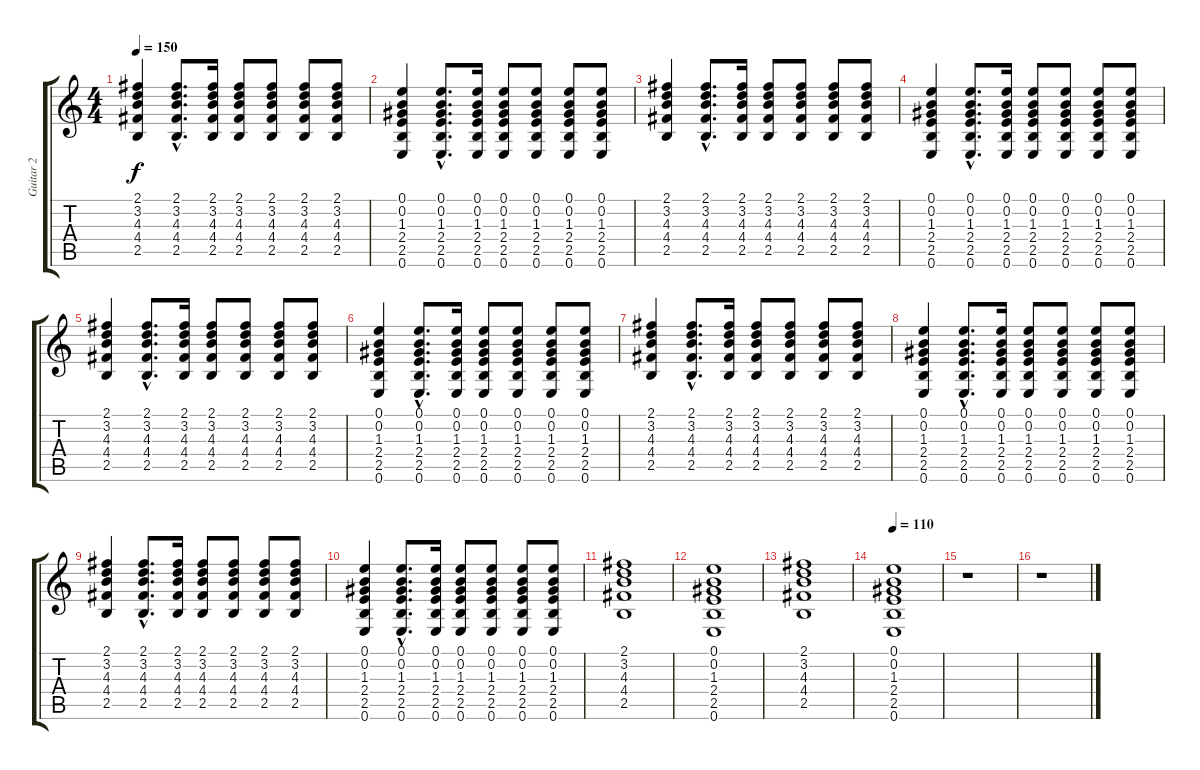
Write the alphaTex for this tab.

\track ("Guitar 2" "Guitar 2") {instrument overdrivenguitar}
\staff {score tabs}
\tuning (E4 B3 G3 D3 A2 E2) {hide}
\ts (4 4)
\tempo 150
\clef g2
\ks c
(2.1 3.2 4.3 4.4 2.5).4{dy f} (2.1{hac} 3.2{hac} 4.3{hac} 4.4{hac} 2.5{hac}).8{d} (2.1 3.2 4.3 4.4 2.5).16 (2.1 3.2 4.3 4.4 2.5).8 (2.1 3.2 4.3 4.4 2.5).8 (2.1 3.2 4.3 4.4 2.5).8 (2.1 3.2 4.3 4.4 2.5).8 |
(0.1 0.2 1.3 2.4 2.5 0.6).4 (0.1{hac} 0.2{hac} 1.3{hac} 2.4{hac} 2.5{hac} 0.6{hac}).8{d} (0.1 0.2 1.3 2.4 2.5 0.6).16 (0.1 0.2 1.3 2.4 2.5 0.6).8 (0.1 0.2 1.3 2.4 2.5 0.6).8 (0.1 0.2 1.3 2.4 2.5 0.6).8 (0.1 0.2 1.3 2.4 2.5 0.6).8 |
(2.1 3.2 4.3 4.4 2.5).4 (2.1{hac} 3.2{hac} 4.3{hac} 4.4{hac} 2.5{hac}).8{d} (2.1 3.2 4.3 4.4 2.5).16 (2.1 3.2 4.3 4.4 2.5).8 (2.1 3.2 4.3 4.4 2.5).8 (2.1 3.2 4.3 4.4 2.5).8 (2.1 3.2 4.3 4.4 2.5).8 |
(0.1 0.2 1.3 2.4 2.5 0.6).4 (0.1{hac} 0.2{hac} 1.3{hac} 2.4{hac} 2.5{hac} 0.6{hac}).8{d} (0.1 0.2 1.3 2.4 2.5 0.6).16 (0.1 0.2 1.3 2.4 2.5 0.6).8 (0.1 0.2 1.3 2.4 2.5 0.6).8 (0.1 0.2 1.3 2.4 2.5 0.6).8 (0.1 0.2 1.3 2.4 2.5 0.6).8 |
(2.1 3.2 4.3 4.4 2.5).4 (2.1{hac} 3.2{hac} 4.3{hac} 4.4{hac} 2.5{hac}).8{d} (2.1 3.2 4.3 4.4 2.5).16 (2.1 3.2 4.3 4.4 2.5).8 (2.1 3.2 4.3 4.4 2.5).8 (2.1 3.2 4.3 4.4 2.5).8 (2.1 3.2 4.3 4.4 2.5).8 |
(0.1 0.2 1.3 2.4 2.5 0.6).4 (0.1{hac} 0.2{hac} 1.3{hac} 2.4{hac} 2.5{hac} 0.6{hac}).8{d} (0.1 0.2 1.3 2.4 2.5 0.6).16 (0.1 0.2 1.3 2.4 2.5 0.6).8 (0.1 0.2 1.3 2.4 2.5 0.6).8 (0.1 0.2 1.3 2.4 2.5 0.6).8 (0.1 0.2 1.3 2.4 2.5 0.6).8 |
(2.1 3.2 4.3 4.4 2.5).4 (2.1{hac} 3.2{hac} 4.3{hac} 4.4{hac} 2.5{hac}).8{d} (2.1 3.2 4.3 4.4 2.5).16 (2.1 3.2 4.3 4.4 2.5).8 (2.1 3.2 4.3 4.4 2.5).8 (2.1 3.2 4.3 4.4 2.5).8 (2.1 3.2 4.3 4.4 2.5).8 |
(0.1 0.2 1.3 2.4 2.5 0.6).4 (0.1{hac} 0.2{hac} 1.3{hac} 2.4{hac} 2.5{hac} 0.6{hac}).8{d} (0.1 0.2 1.3 2.4 2.5 0.6).16 (0.1 0.2 1.3 2.4 2.5 0.6).8 (0.1 0.2 1.3 2.4 2.5 0.6).8 (0.1 0.2 1.3 2.4 2.5 0.6).8 (0.1 0.2 1.3 2.4 2.5 0.6).8 |
(2.1 3.2 4.3 4.4 2.5).4 (2.1{hac} 3.2{hac} 4.3{hac} 4.4{hac} 2.5{hac}).8{d} (2.1 3.2 4.3 4.4 2.5).16 (2.1 3.2 4.3 4.4 2.5).8 (2.1 3.2 4.3 4.4 2.5).8 (2.1 3.2 4.3 4.4 2.5).8 (2.1 3.2 4.3 4.4 2.5).8 |
(0.1 0.2 1.3 2.4 2.5 0.6).4 (0.1{hac} 0.2{hac} 1.3{hac} 2.4{hac} 2.5{hac} 0.6{hac}).8{d} (0.1 0.2 1.3 2.4 2.5 0.6).16 (0.1 0.2 1.3 2.4 2.5 0.6).8 (0.1 0.2 1.3 2.4 2.5 0.6).8 (0.1 0.2 1.3 2.4 2.5 0.6).8 (0.1 0.2 1.3 2.4 2.5 0.6).8 |
(2.1 3.2 4.3 4.4 2.5).1 |
(0.1 0.2 1.3 2.4 2.5 0.6).1 |
(2.1 3.2 4.3 4.4 2.5).1 |
\tempo 110
(0.1 0.2 1.3 2.4 2.5 0.6).1{volume 6} |
r.1 |
r.1
